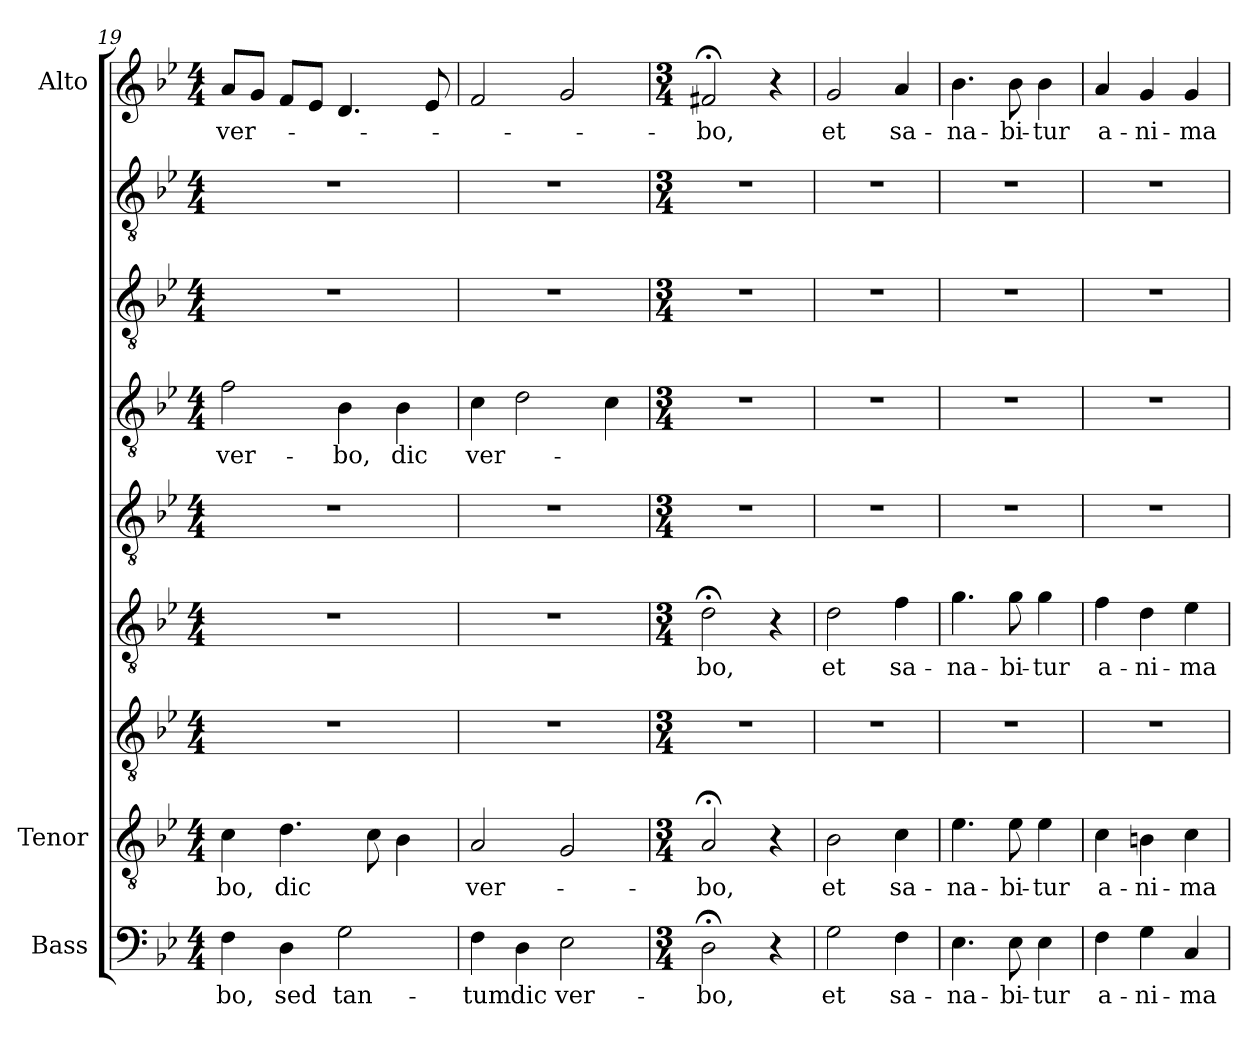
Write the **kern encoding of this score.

**kern	**text	**kern	**text	**kern	**kern	**text	**kern	**kern	**text	**kern	**kern	**kern	**text
*part3	*part3	*part2	*part2	*part2	*part2	*part2	*part2	*part2	*part2	*part2	*part2	*part1	*part1
*staff9	*staff9	*staff8	*staff8	*staff7	*staff6	*staff6	*staff5	*staff4	*staff4	*staff3	*staff2	*staff1	*staff1
*I"Bass	*	*I"Tenor	*	*	*	*	*	*	*	*	*	*I"Alto	*
*clefF4	*	*clefGv2	*	*clefGv2	*clefGv2	*	*clefGv2	*clefGv2	*	*clefGv2	*clefGv2	*clefG2	*
*	*	*ITrd7c12	*	*ITrd7c12	*ITrd7c12	*	*ITrd7c12	*ITrd7c12	*	*ITrd7c12	*ITrd7c12	*	*
*k[b-e-]	*	*k[b-e-]	*	*k[b-e-]	*k[b-e-]	*	*k[b-e-]	*k[b-e-]	*	*k[b-e-]	*k[b-e-]	*k[b-e-]	*
*B-:	*	*B-:	*	*B-:	*B-:	*	*B-:	*B-:	*	*B-:	*B-:	*B-:	*
*M4/4	*	*M4/4	*	*M4/4	*M4/4	*	*M4/4	*M4/4	*	*M4/4	*M4/4	*M4/4	*
=19	=19	=19	=19	=19	=19	=19	=19	=19	=19	=19	=19	=19	=19
!	!LO:LY:b:color=#000000	!	!	!	!	!	!	!	!	!	!	!	!
!	!	!	!LO:LY:b:color=#000000	!	!	!	!	!	!	!	!	!	!
!	!	!	!	!	!	!	!	!	!LO:LY:b:color=#000000	!	!	!	!
!	!	!	!	!	!	!	!	!	!	!	!	!	!LO:LY:b:color=#000000
4Fi\	-bo,	4Ci\	-bo,	1r	1r	.	1r	2Fi\	ver-	1r	1r	8ai/L	ver-
.	.	.	.	.	.	.	.	.	.	.	.	8gi/J	.
!	!LO:LY:b:color=#000000	!	!	!	!	!	!	!	!	!	!	!	!
!	!	!	!LO:LY:b:color=#000000	!	!	!	!	!	!	!	!	!	!
4Di\	sed	4.Di\	dic	.	.	.	.	.	.	.	.	8fi/L	.
.	.	.	.	.	.	.	.	.	.	.	.	8e-i/J	.
!	!LO:LY:b:color=#000000	!	!	!	!	!	!	!	!	!	!	!	!
!	!	!	!	!	!	!	!	!	!LO:LY:b:color=#000000	!	!	!	!
2Gi\	tan-	.	.	.	.	.	.	4BB-i\	-bo,	.	.	4.di/	.
.	.	8Ci\	.	.	.	.	.	.	.	.	.	.	.
!	!	!	!	!	!	!	!	!	!LO:LY:b:color=#000000	!	!	!	!
.	.	4BB-i\	.	.	.	.	.	4BB-i\	dic	.	.	.	.
.	.	.	.	.	.	.	.	.	.	.	.	8e-i/	.
=20	=20	=20	=20	=20	=20	=20	=20	=20	=20	=20	=20	=20	=20
!	!LO:LY:b:color=#000000	!	!	!	!	!	!	!	!	!	!	!	!
!	!	!	!LO:LY:b:color=#000000	!	!	!	!	!	!	!	!	!	!
!	!	!	!	!	!	!	!	!	!LO:LY:b:color=#000000	!	!	!	!
4Fi\	-tum	2AAi/	ver-	1r	1r	.	1r	4Ci\	ver-	1r	1r	2fi/	.
!	!LO:LY:b:color=#000000	!	!	!	!	!	!	!	!	!	!	!	!
4Di\	dic	.	.	.	.	.	.	2Di\	.	.	.	.	.
!	!LO:LY:b:color=#000000	!	!	!	!	!	!	!	!	!	!	!	!
2E-i\	ver-	2GGi/	.	.	.	.	.	.	.	.	.	2gi/	.
.	.	.	.	.	.	.	.	4Ci\	.	.	.	.	.
!!LO:LB:g=z
=21	=21	=21	=21	=21	=21	=21	=21	=21	=21	=21	=21	=21	=21
*M3/4	*	*M3/4	*	*M3/4	*M3/4	*	*M3/4	*M3/4	*	*M3/4	*M3/4	*M3/4	*
!	!LO:LY:b:color=#000000	!	!	!	!	!	!	!	!	!	!	!	!
!	!	!	!LO:LY:b:color=#000000	!LO:N:vis=1	!	!	!	!	!	!	!	!	!
!	!	!	!	!	!	!LO:LY:b:color=#000000	!LO:N:vis=1	!LO:N:vis=1	!	!LO:N:vis=1	!LO:N:vis=1	!	!
!	!	!	!	!	!	!	!	!	!	!	!	!	!LO:LY:b:color=#000000
2D;i\	-bo,	2AA;i/	-bo,	2.r	2D;i\	bo,	2.r	2.r	.	2.r	2.r	2f#X;i/	-bo,
4r	.	4r	.	.	4r	.	.	.	.	.	.	4r	.
=22	=22	=22	=22	=22	=22	=22	=22	=22	=22	=22	=22	=22	=22
!	!LO:LY:b:color=#000000	!	!	!	!	!	!	!	!	!	!	!	!
!	!	!	!LO:LY:b:color=#000000	!LO:N:vis=1	!	!	!	!	!	!	!	!	!
!	!	!	!	!	!	!LO:LY:b:color=#000000	!LO:N:vis=1	!LO:N:vis=1	!	!LO:N:vis=1	!LO:N:vis=1	!	!
!	!	!	!	!	!	!	!	!	!	!	!	!	!LO:LY:b:color=#000000
2Gi\	et	2BB-i\	et	2.r	2Di\	et	2.r	2.r	.	2.r	2.r	2gi/	et
!	!LO:LY:b:color=#000000	!	!	!	!	!	!	!	!	!	!	!	!
!	!	!	!LO:LY:b:color=#000000	!	!	!	!	!	!	!	!	!	!
!	!	!	!	!	!	!LO:LY:b:color=#000000	!	!	!	!	!	!	!
!	!	!	!	!	!	!	!	!	!	!	!	!	!LO:LY:b:color=#000000
4Fi\	sa-	4Ci\	sa-	.	4Fi\	sa-	.	.	.	.	.	4ai/	sa-
=23	=23	=23	=23	=23	=23	=23	=23	=23	=23	=23	=23	=23	=23
!	!LO:LY:b:color=#000000	!	!	!	!	!	!	!	!	!	!	!	!
!	!	!	!LO:LY:b:color=#000000	!LO:N:vis=1	!	!	!	!	!	!	!	!	!
!	!	!	!	!	!	!LO:LY:b:color=#000000	!LO:N:vis=1	!LO:N:vis=1	!	!LO:N:vis=1	!LO:N:vis=1	!	!
!	!	!	!	!	!	!	!	!	!	!	!	!	!LO:LY:b:color=#000000
4.E-i\	-na-	4.E-i\	-na-	2.r	4.Gi\	-na-	2.r	2.r	.	2.r	2.r	4.b-i\	-na-
!	!LO:LY:b:color=#000000	!	!	!	!	!	!	!	!	!	!	!	!
!	!	!	!LO:LY:b:color=#000000	!	!	!	!	!	!	!	!	!	!
!	!	!	!	!	!	!LO:LY:b:color=#000000	!	!	!	!	!	!	!
!	!	!	!	!	!	!	!	!	!	!	!	!	!LO:LY:b:color=#000000
8E-i\	-bi-	8E-i\	-bi-	.	8Gi\	-bi-	.	.	.	.	.	8b-i\	-bi-
!	!LO:LY:b:color=#000000	!	!	!	!	!	!	!	!	!	!	!	!
!	!	!	!LO:LY:b:color=#000000	!	!	!	!	!	!	!	!	!	!
!	!	!	!	!	!	!LO:LY:b:color=#000000	!	!	!	!	!	!	!
!	!	!	!	!	!	!	!	!	!	!	!	!	!LO:LY:b:color=#000000
4E-i\	-tur	4E-i\	-tur	.	4Gi\	-tur	.	.	.	.	.	4b-i\	-tur
=24	=24	=24	=24	=24	=24	=24	=24	=24	=24	=24	=24	=24	=24
!	!LO:LY:b:color=#000000	!	!	!	!	!	!	!	!	!	!	!	!
!	!	!	!LO:LY:b:color=#000000	!LO:N:vis=1	!	!	!	!	!	!	!	!	!
!	!	!	!	!	!	!LO:LY:b:color=#000000	!LO:N:vis=1	!LO:N:vis=1	!	!LO:N:vis=1	!LO:N:vis=1	!	!
!	!	!	!	!	!	!	!	!	!	!	!	!	!LO:LY:b:color=#000000
4Fi\	a-	4Ci\	a-	2.r	4Fi\	a-	2.r	2.r	.	2.r	2.r	4ai/	a-
!	!LO:LY:b:color=#000000	!	!	!	!	!	!	!	!	!	!	!	!
!	!	!	!LO:LY:b:color=#000000	!	!	!	!	!	!	!	!	!	!
!	!	!	!	!	!	!LO:LY:b:color=#000000	!	!	!	!	!	!	!
!	!	!	!	!	!	!	!	!	!	!	!	!	!LO:LY:b:color=#000000
4Gi\	-ni-	4BBni\	-ni-	.	4Di\	-ni-	.	.	.	.	.	4gi/	-ni-
!	!LO:LY:b:color=#000000	!	!	!	!	!	!	!	!	!	!	!	!
!	!	!	!LO:LY:b:color=#000000	!	!	!	!	!	!	!	!	!	!
!	!	!	!	!	!	!LO:LY:b:color=#000000	!	!	!	!	!	!	!
!	!	!	!	!	!	!	!	!	!	!	!	!	!LO:LY:b:color=#000000
4Ci/	-ma	4Ci\	-ma	.	4E-i\	-ma	.	.	.	.	.	4gi/	-ma
=	=	=	=	=	=	=	=	=	=	=	=	=	=
*-	*-	*-	*-	*-	*-	*-	*-	*-	*-	*-	*-	*-	*-
